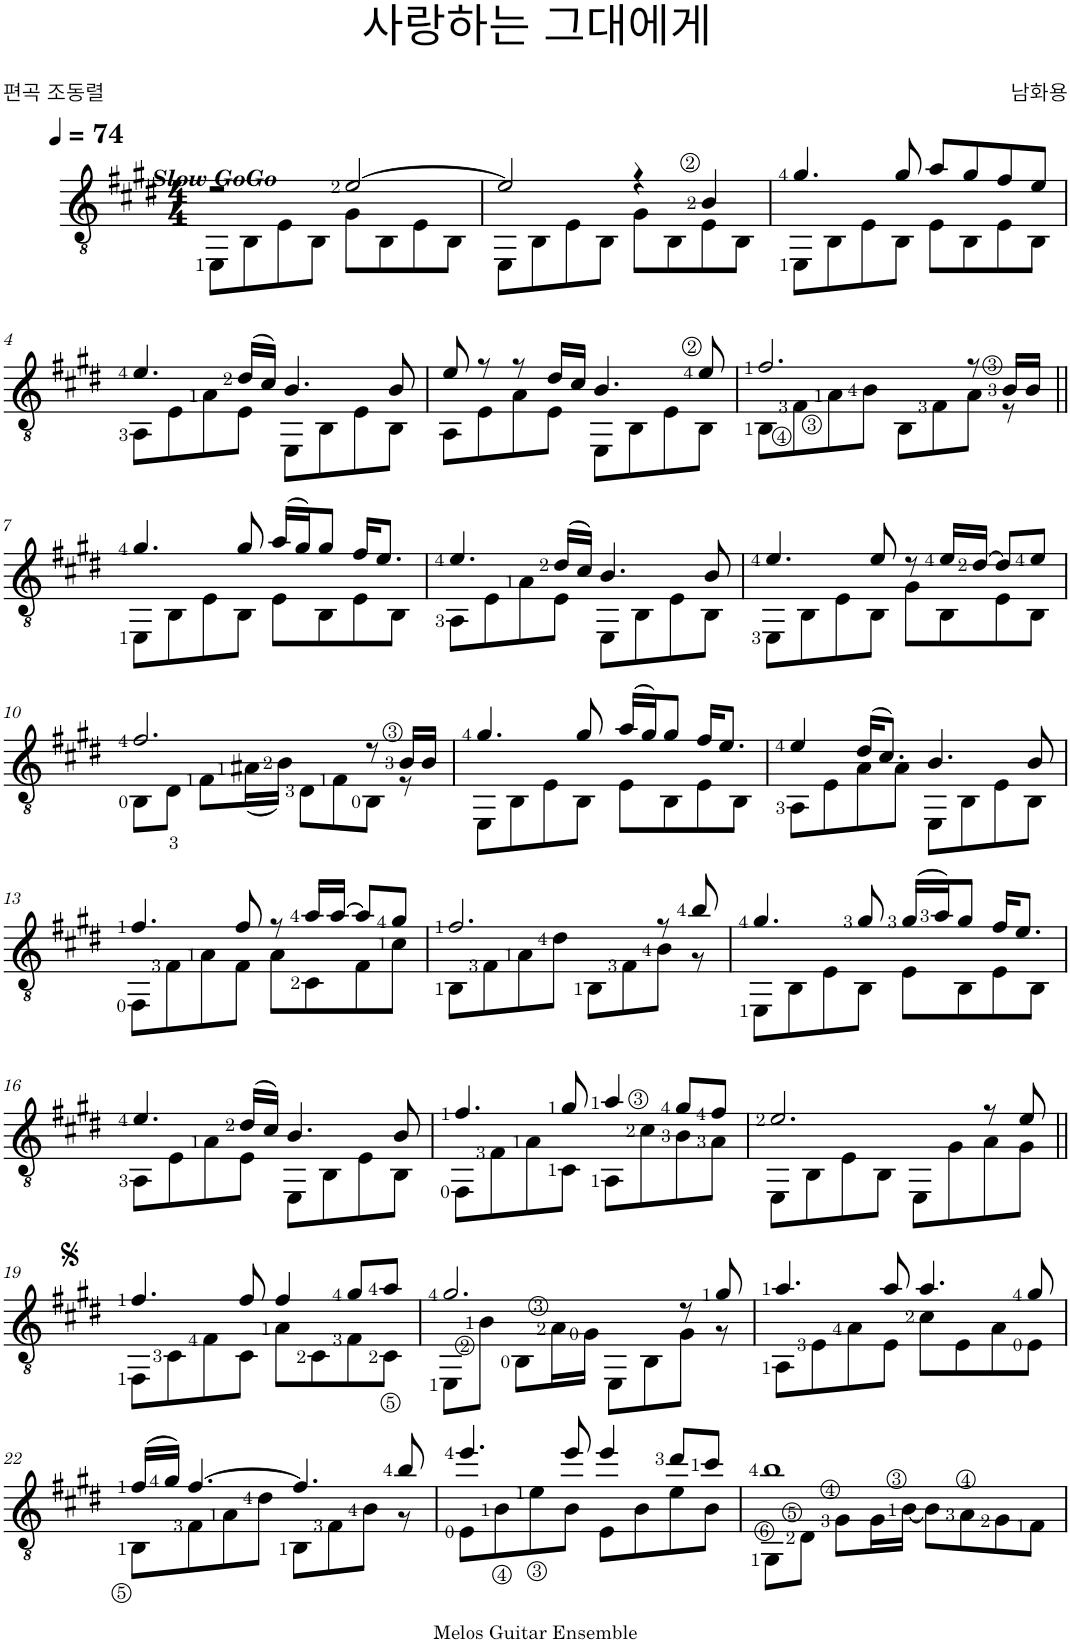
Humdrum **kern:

**kern
*part1
*staff1
*I"클래식 기타
*clefGv2
*k[f#c#g#d#]
*M4/4
*MM74
=1
*^
!LO:TX:b:Bi:t=Slow GoGo	!
2r	8EE\L
.	8BB\
.	8E\
.	8BB\J
[2e/	8G#\L
.	8BB\
.	8E\
.	8BB\J
=2	=2
2e/]	8EE\L
.	8BB\
.	8E\
.	8BB\J
4r	8G#\L
.	8BB\
4B/	8E\
.	8BB\J
=3	=3
4.g#/	8EE\L
.	8BB\
.	8E\
8g#/	8BB\J
8a/L	8E\L
8g#/	8BB\
8f#/	8E\
8e/J	8BB\J
!!LO:LB:g=z	!!
=4	=4
4.e/	8AA\L
.	8E\
.	8A\
(16d#/LL	8E\J
16c#/JJ)	.
4.B/	8EE\L
.	8BB\
.	8E\
8B/	8BB\J
=5	=5
8e/	8AA\L
8r	8E\
8r	8A\
16d#/LL	8E\J
16c#/JJ	.
4.B/	8EE\L
.	8BB\
.	8E\
8e/	8BB\J
=6	=6
2.f#/	8BB\L
.	8F#\
.	8A\
.	8B\J
.	8BB\L
.	8F#\
8r	8A\J
16B/LL	8r
16B/JJ	.
!!LO:LB:g=z	!!
=7||	=7||
4.g#/	8EE\L
.	8BB\
.	8E\
8g#/	8BB\J
(16a/LL	8E\L
16g#/J)	.
8g#/J	8BB\
16f#/KL	8E\
8.e/J	.
.	8BB\J
=8	=8
4.e/	8AA\L
.	8E\
.	8A\
(16d#/LL	8E\J
16c#/JJ)	.
4.B/	8EE\L
.	8BB\
.	8E\
8B/	8BB\J
=9	=9
4.e/	8EE\L
.	8BB\
.	8E\
8e/	8BB\J
8r	8G#\L
16e/LL	8BB\
[16d#/JJ	.
8d#/L]	8E\
8e/J	8BB\J
!!LO:LB:g=z	!!
=10	=10
2.f#/	8BB\L
.	8D#\J
.	8F#\L
.	(16A#X\L
.	16B\JJ)
.	8D#\L
.	8F#\
8r	8BB\J
16B/LL	8r
16B/JJ	.
=11	=11
4.g#/	8EE\L
.	8BB\
.	8E\
8g#/	8BB\J
(16a/LL	8E\L
16g#/J)	.
8g#/J	8BB\
16f#/KL	8E\
8.e/J	.
.	8BB\J
=12	=12
4e/	8AA\L
.	8E\
(16d#/KL	8A\
8.c#/J)	.
.	8A\J
4.B/	8EE\L
.	8BB\
.	8E\
8B/	8BB\J
!!LO:LB:g=z	!!
=13	=13
4.f#/	8FF#\L
.	8F#\
.	8A\
8f#/	8F#\J
8r	8A\L
16a/LL	8C#\
[16a/JJ	.
8a/L]	8F#\
8g#/J	8c#\J
=14	=14
2.f#/	8BB\L
.	8F#\
.	8A\
.	8d#\J
.	8BB\L
.	8F#\
8r	8B\J
8b/	8r
=15	=15
4.g#/	8EE\L
.	8BB\
.	8E\
8g#/	8BB\J
(16g#/LL	8E\L
16a/J)	.
8g#/J	8BB\
16f#/KL	8E\
8.e/J	.
.	8BB\J
!!LO:LB:g=z	!!
=16	=16
4.e/	8AA\L
.	8E\
.	8A\
(16d#/LL	8E\J
16c#/JJ)	.
4.B/	8EE\L
.	8BB\
.	8E\
8B/	8BB\J
=17	=17
4.f#/	8FF#\L
.	8F#\
.	8A\
8g#/	8C#\J
4a/	8AA\L
.	8c#\
8g#/L	8B\
8f#/J	8A\J
=18	=18
2.e/	8EE\L
.	8BB\
.	8E\
.	8BB\J
.	8EE\L
.	8G#\
8r	8A\
8e/	8G#\J
!!LO:LB:g=z	!!
=19||	=19||
4.f#/	8FF#\L
.	8C#\
.	8F#\
8f#/	8C#\J
4f#/	8A\L
.	8C#\
8g#/L	8F#\
8a/J	8C#\J
=20	=20
2.g#/	8EE\L
.	8B\J
.	8BB\L
.	16A\L
.	16G#\JJ
.	8EE\L
.	8BB\
8r	8G#\J
8g#/	8r
=21	=21
4.a/	8AA\L
.	8E\
.	8A\
8a/	8E\J
4.a/	8c#\L
.	8E\
.	8A\
8g#/	8E\J
!!LO:LB:g=z	!!
=22	=22
(16f#/LL	8BB\L
16g#/JJ)	.
[4.f#/	8F#\
.	8A\
.	8d#\J
4.f#/]	8BB\L
.	8F#\
.	8B\J
8b/	8r
=23	=23
4.ee/	8E\L
.	8B\
.	8e\
8ee/	8B\J
4ee/	8E\L
.	8B\
8dd#/L	8e\
8cc#/J	8B\J
=24	=24
1b	8GG#\L
.	8D#\J
.	8G#\L
.	16G#\L
.	[16B\JJ
.	8B\L]
.	8A\
.	8G#\
.	8F#\J
*v	*v
=
*-
